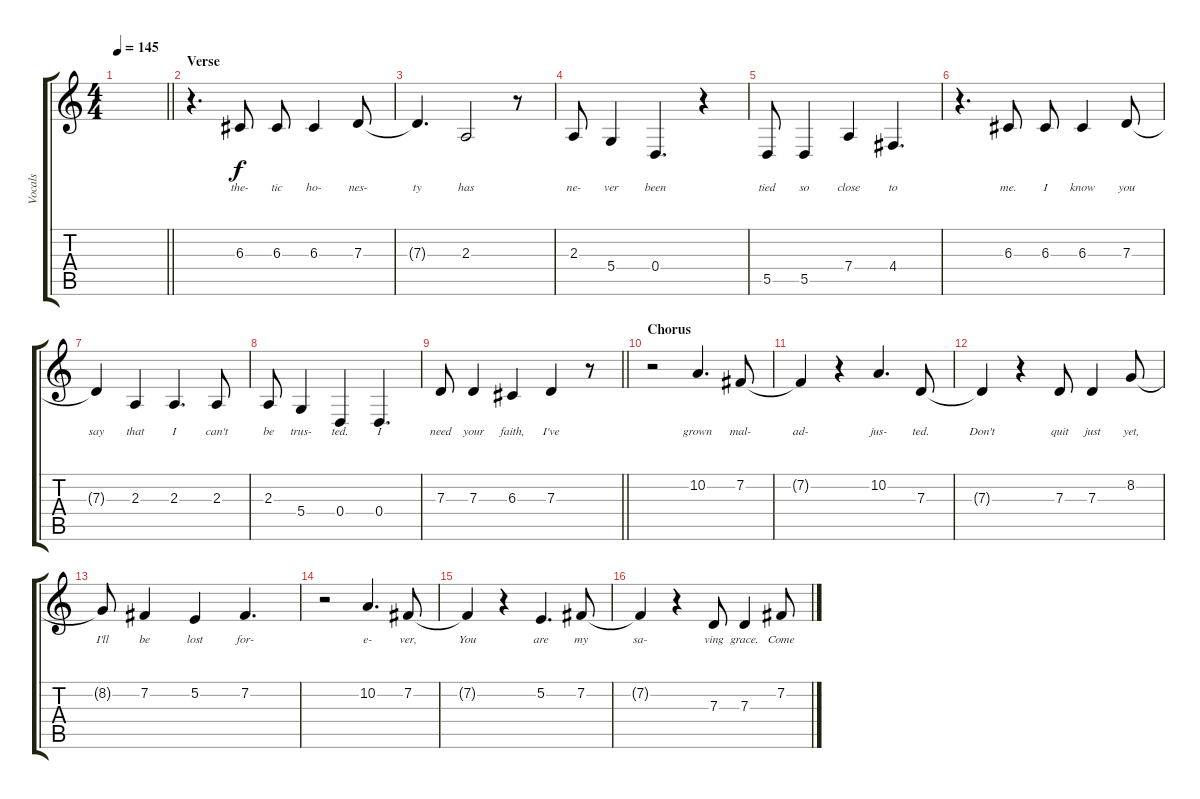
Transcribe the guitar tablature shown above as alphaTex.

\track ("Vocals" "Vocals") {instrument flute}
\staff {score tabs}
\tuning (E4 B3 G3 D3 A2 D2) {hide}
\ts (4 4)
\tempo 145
\clef g2
\barLineRight lightlight
\ks c
|
\section ("" "Verse")
r.4{d} 6.3.8{lyrics (0 "the-") lyrics (1 "") lyrics (2 "") lyrics (3 "") lyrics (4 "")} 6.3.8{lyrics (0 "tic") lyrics (1 "") lyrics (2 "") lyrics (3 "") lyrics (4 "")} 6.3.4{lyrics (0 "ho-") lyrics (1 "") lyrics (2 "") lyrics (3 "") lyrics (4 "")} 7.3.8{lyrics (0 "nes-") lyrics (1 "") lyrics (2 "") lyrics (3 "") lyrics (4 "")} |
7.3{t}.4{d lyrics (0 "ty") lyrics (1 "") lyrics (2 "") lyrics (3 "") lyrics (4 "")} 2.3.2{lyrics (0 "has") lyrics (1 "") lyrics (2 "") lyrics (3 "") lyrics (4 "")} r.8 |
2.3.8{lyrics (0 "ne-") lyrics (1 "") lyrics (2 "") lyrics (3 "") lyrics (4 "")} 5.4.4{lyrics (0 "ver") lyrics (1 "") lyrics (2 "") lyrics (3 "") lyrics (4 "")} 0.4.4{d lyrics (0 "been") lyrics (1 "") lyrics (2 "") lyrics (3 "") lyrics (4 "")} r.4 |
5.5.8{lyrics (0 "tied") lyrics (1 "") lyrics (2 "") lyrics (3 "") lyrics (4 "")} 5.5.4{lyrics (0 "so") lyrics (1 "") lyrics (2 "") lyrics (3 "") lyrics (4 "")} 7.4.4{lyrics (0 "close") lyrics (1 "") lyrics (2 "") lyrics (3 "") lyrics (4 "")} 4.4.4{d lyrics (0 "to") lyrics (1 "") lyrics (2 "") lyrics (3 "") lyrics (4 "")} |
r.4{d} 6.3.8{lyrics (0 "me.") lyrics (1 "") lyrics (2 "") lyrics (3 "") lyrics (4 "")} 6.3.8{lyrics (0 "I") lyrics (1 "") lyrics (2 "") lyrics (3 "") lyrics (4 "")} 6.3.4{lyrics (0 "know") lyrics (1 "") lyrics (2 "") lyrics (3 "") lyrics (4 "")} 7.3.8{lyrics (0 "you") lyrics (1 "") lyrics (2 "") lyrics (3 "") lyrics (4 "")} |
7.3{t}.4{lyrics (0 "say") lyrics (1 "") lyrics (2 "") lyrics (3 "") lyrics (4 "")} 2.3.4{lyrics (0 "that") lyrics (1 "") lyrics (2 "") lyrics (3 "") lyrics (4 "")} 2.3.4{d lyrics (0 "I") lyrics (1 "") lyrics (2 "") lyrics (3 "") lyrics (4 "")} 2.3.8{lyrics (0 "can't") lyrics (1 "") lyrics (2 "") lyrics (3 "") lyrics (4 "")} |
2.3.8{lyrics (0 "be") lyrics (1 "") lyrics (2 "") lyrics (3 "") lyrics (4 "")} 5.4.4{lyrics (0 "trus-") lyrics (1 "") lyrics (2 "") lyrics (3 "") lyrics (4 "")} 0.4.4{lyrics (0 "ted.") lyrics (1 "") lyrics (2 "") lyrics (3 "") lyrics (4 "")} 0.4.4{d lyrics (0 "I") lyrics (1 "") lyrics (2 "") lyrics (3 "") lyrics (4 "")} |
\barLineRight lightlight
7.3.8{lyrics (0 "need") lyrics (1 "") lyrics (2 "") lyrics (3 "") lyrics (4 "")} 7.3.4{lyrics (0 "your") lyrics (1 "") lyrics (2 "") lyrics (3 "") lyrics (4 "")} 6.3.4{lyrics (0 "faith,") lyrics (1 "") lyrics (2 "") lyrics (3 "") lyrics (4 "")} 7.3.4{lyrics (0 "I've") lyrics (1 "") lyrics (2 "") lyrics (3 "") lyrics (4 "")} r.8 |
\section ("" "Chorus")
r.2 10.2.4{d lyrics (0 "grown") lyrics (1 "") lyrics (2 "") lyrics (3 "") lyrics (4 "")} 7.2.8{lyrics (0 "mal-") lyrics (1 "") lyrics (2 "") lyrics (3 "") lyrics (4 "")} |
7.2{t}.4{lyrics (0 "ad-") lyrics (1 "") lyrics (2 "") lyrics (3 "") lyrics (4 "")} r.4 10.2.4{d lyrics (0 "jus-") lyrics (1 "") lyrics (2 "") lyrics (3 "") lyrics (4 "")} 7.3.8{lyrics (0 "ted.") lyrics (1 "") lyrics (2 "") lyrics (3 "") lyrics (4 "")} |
7.3{t}.4{lyrics (0 "Don't") lyrics (1 "") lyrics (2 "") lyrics (3 "") lyrics (4 "")} r.4 7.3.8{lyrics (0 "quit") lyrics (1 "") lyrics (2 "") lyrics (3 "") lyrics (4 "")} 7.3.4{lyrics (0 "just") lyrics (1 "") lyrics (2 "") lyrics (3 "") lyrics (4 "")} 8.2.8{lyrics (0 "yet,") lyrics (1 "") lyrics (2 "") lyrics (3 "") lyrics (4 "")} |
8.2{t}.8{lyrics (0 "I'll") lyrics (1 "") lyrics (2 "") lyrics (3 "") lyrics (4 "")} 7.2.4{lyrics (0 "be") lyrics (1 "") lyrics (2 "") lyrics (3 "") lyrics (4 "")} 5.2.4{lyrics (0 "lost") lyrics (1 "") lyrics (2 "") lyrics (3 "") lyrics (4 "")} 7.2.4{d lyrics (0 "for-") lyrics (1 "") lyrics (2 "") lyrics (3 "") lyrics (4 "")} |
r.2 10.2.4{d lyrics (0 "e-") lyrics (1 "") lyrics (2 "") lyrics (3 "") lyrics (4 "")} 7.2.8{lyrics (0 "ver,") lyrics (1 "") lyrics (2 "") lyrics (3 "") lyrics (4 "")} |
7.2{t}.4{lyrics (0 "You") lyrics (1 "") lyrics (2 "") lyrics (3 "") lyrics (4 "")} r.4 5.2.4{d lyrics (0 "are") lyrics (1 "") lyrics (2 "") lyrics (3 "") lyrics (4 "")} 7.2.8{lyrics (0 "my") lyrics (1 "") lyrics (2 "") lyrics (3 "") lyrics (4 "")} |
7.2{t}.4{lyrics (0 "sa-") lyrics (1 "") lyrics (2 "") lyrics (3 "") lyrics (4 "")} r.4 7.3.8{lyrics (0 "ving") lyrics (1 "") lyrics (2 "") lyrics (3 "") lyrics (4 "")} 7.3.4{lyrics (0 "grace.") lyrics (1 "") lyrics (2 "") lyrics (3 "") lyrics (4 "")} 7.2.8{lyrics (0 "Come") lyrics (1 "") lyrics (2 "") lyrics (3 "") lyrics (4 "")}
